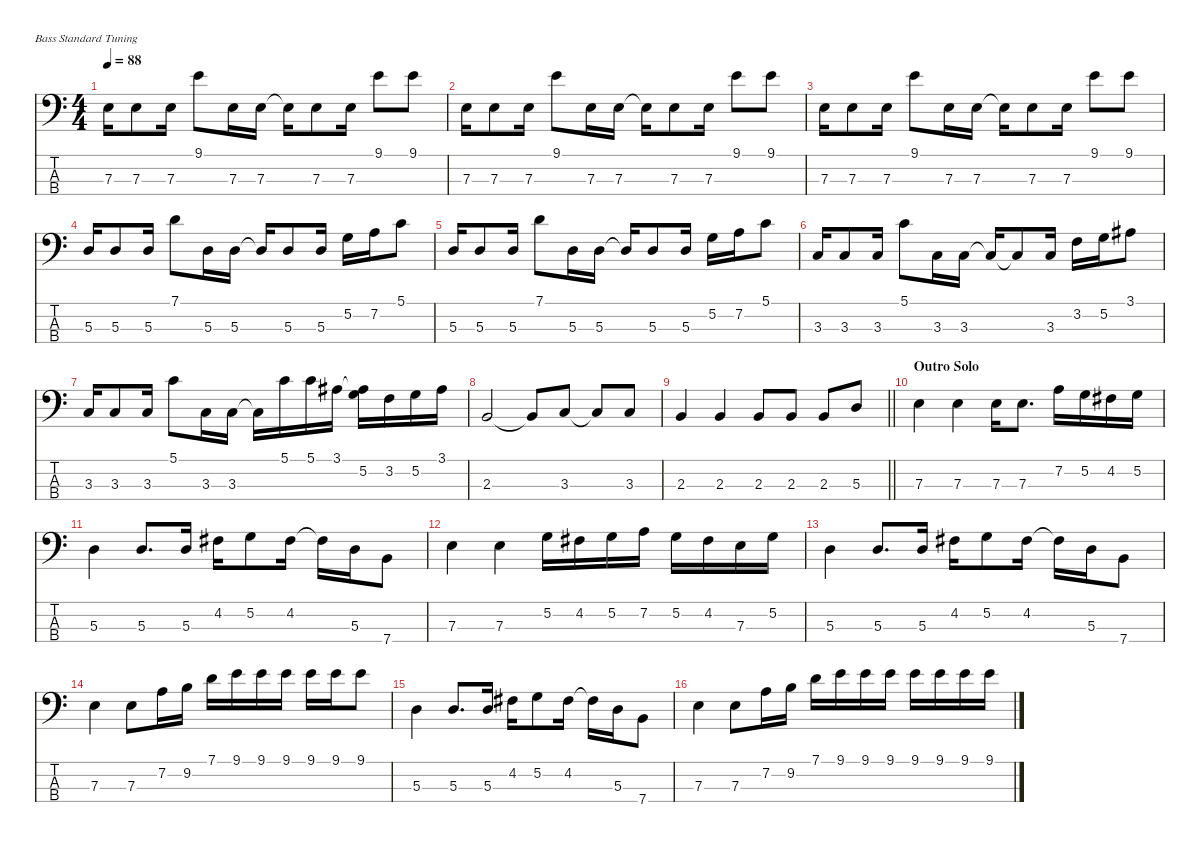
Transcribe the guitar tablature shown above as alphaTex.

\defaultSystemsLayout 4
\hideDynamics
\bracketExtendMode nobrackets
\singleTrackTrackNamePolicy hidden
\multiTrackTrackNamePolicy hidden
\firstSystemTrackNameMode fullname
\firstSystemTrackNameOrientation horizontal
\otherSystemsTrackNameOrientation horizontal
\track ("Bass" "el.bs.") {instrument electricbassfinger}
\staff {score tabs}
\tuning (G2 D2 A1 E1)
\ts (4 4)
\tempo 88
\clef f4
\ks c
7.3.16{dy fff beam Down} 7.3.8{beam Down} 7.3.16{beam Down} 9.1.8{beam Down} 7.3.16{beam Down} 7.3.16{dy f beam Down} 7.3{t}.16{beam Down} 7.3.8{dy fff beam Down} 7.3.16{dy f beam Down} 9.1.8{beam Down} 9.1.8{dy fff beam Down} |
7.3.16{beam Down} 7.3.8{beam Down} 7.3.16{beam Down} 9.1.8{beam Down} 7.3.16{beam Down} 7.3.16{dy f beam Down} 7.3{t}.16{beam Down} 7.3.8{dy fff beam Down} 7.3.16{dy f beam Down} 9.1.8{beam Down} 9.1.8{dy fff beam Down} |
7.3.16{beam Down} 7.3.8{beam Down} 7.3.16{beam Down} 9.1.8{beam Down} 7.3.16{beam Down} 7.3.16{dy f beam Down} 7.3{t}.16{beam Down} 7.3.8{dy fff beam Down} 7.3.16{dy f beam Down} 9.1.8{beam Down} 9.1.8{dy fff beam Down} |
5.3.16{beam Up} 5.3.8{beam Up} 5.3.16{beam Up} 7.1.8{beam Down} 5.3.16{beam Down} 5.3.16{dy f beam Down} 5.3{t}.16{beam Up} 5.3.8{dy fff beam Up} 5.3.16{dy f beam Up} 5.2.16{dy fff beam Down} 7.2.16{beam Down} 5.1.8{beam Down} |
5.3.16{beam Up} 5.3.8{beam Up} 5.3.16{beam Up} 7.1.8{beam Down} 5.3.16{beam Down} 5.3.16{dy f beam Down} 5.3{t}.16{beam Up} 5.3.8{dy fff beam Up} 5.3.16{dy f beam Up} 5.2.16{dy fff beam Down} 7.2.16{beam Down} 5.1.8{beam Down} |
3.3.16{beam Up} 3.3.8{beam Up} 3.3.16{beam Up} 5.1.8{beam Down} 3.3.16{beam Down} 3.3.16{dy f beam Down} 3.3{t}.16{beam Up} 3.3{t}.8{beam Up} 3.3.16{beam Up} 3.2.16{dy fff beam Down} 5.2.16{beam Down} 3.1{acc #}.8{beam Down} |
3.3.16{beam Up} 3.3.8{beam Up} 3.3.16{beam Up} 5.1.8{beam Down} 3.3.16{beam Down} 3.3.16{dy f beam Down} 3.3{t}.16{beam Down} 5.1.16{beam Down} 5.1.16{beam Down} 3.1{acc #}.16{beam Down} (3.1{t acc #} 5.2).16{beam Down} 3.2.16{dy fff beam Down} 5.2.16{beam Down} 3.1{acc #}.16{dy f beam Down} |
2.3.2{dy fff beam Up} 2.3{t}.8{dy f beam Up} 3.3.8{dy fff beam Up} 3.3{t}.8{dy f beam Up} 3.3.8{beam Up} |
\barLineRight lightlight
2.3.4{dy fff beam Up} 2.3.4{beam Up} 2.3.8{beam Up} 2.3.8{beam Up} 2.3.8{beam Up} 5.3.8{beam Up} |
\section ("" "Outro Solo")
7.3.4{beam Down} 7.3.4{beam Down} 7.3.16{beam Down} 7.3.8{d beam Down} 7.2.16{beam Down} 5.2.16{beam Down} 4.2{acc #}.16{dy f beam Down} 5.2.16{beam Down} |
5.3.4{dy fff beam Down} 5.3.8{d beam Up} 5.3.16{beam Up} 4.2{acc #}.16{beam Down} 5.2.8{beam Down} 4.2{acc #}.16{beam Down} 4.2{t acc #}.16{dy f beam Down} 5.3.16{dy fff beam Down} 7.4.8{dy f beam Down} |
7.3.4{dy fff beam Down} 7.3.4{beam Down} 5.2.16{dy f beam Down} 4.2{acc #}.16{beam Down} 5.2.16{dy fff beam Down} 7.2.16{beam Down} 5.2.16{dy f beam Down} 4.2{acc #}.16{dy fff beam Down} 7.3.16{beam Down} 5.2.16{dy f beam Down} |
5.3.4{dy fff beam Down} 5.3.8{d beam Up} 5.3.16{beam Up} 4.2{acc #}.16{beam Down} 5.2.8{beam Down} 4.2{acc #}.16{beam Down} 4.2{t acc #}.16{dy f beam Down} 5.3.16{dy fff beam Down} 7.4.8{dy f beam Down} |
7.3.4{dy fff beam Down} 7.3.8{beam Down} 7.2.16{dy f beam Down} 9.2.16{beam Down} 7.1.16{beam Down} 9.1.16{beam Down} 9.1.16{beam Down} 9.1.16{beam Down} 9.1.16{beam Down} 9.1.16{beam Down} 9.1.8{beam Down} |
5.3.4{dy fff beam Down} 5.3.8{d beam Up} 5.3.16{beam Up} 4.2{acc #}.16{beam Down} 5.2.8{beam Down} 4.2{acc #}.16{beam Down} 4.2{t acc #}.16{dy f beam Down} 5.3.16{dy fff beam Down} 7.4.8{dy f beam Down} |
7.3.4{dy fff beam Down} 7.3.8{beam Down} 7.2.16{dy f beam Down} 9.2.16{beam Down} 7.1.16{beam Down} 9.1.16{beam Down} 9.1.16{beam Down} 9.1.16{beam Down} 9.1.16{beam Down} 9.1.16{beam Down} 9.1.16{beam Down} 9.1.16{beam Down}
